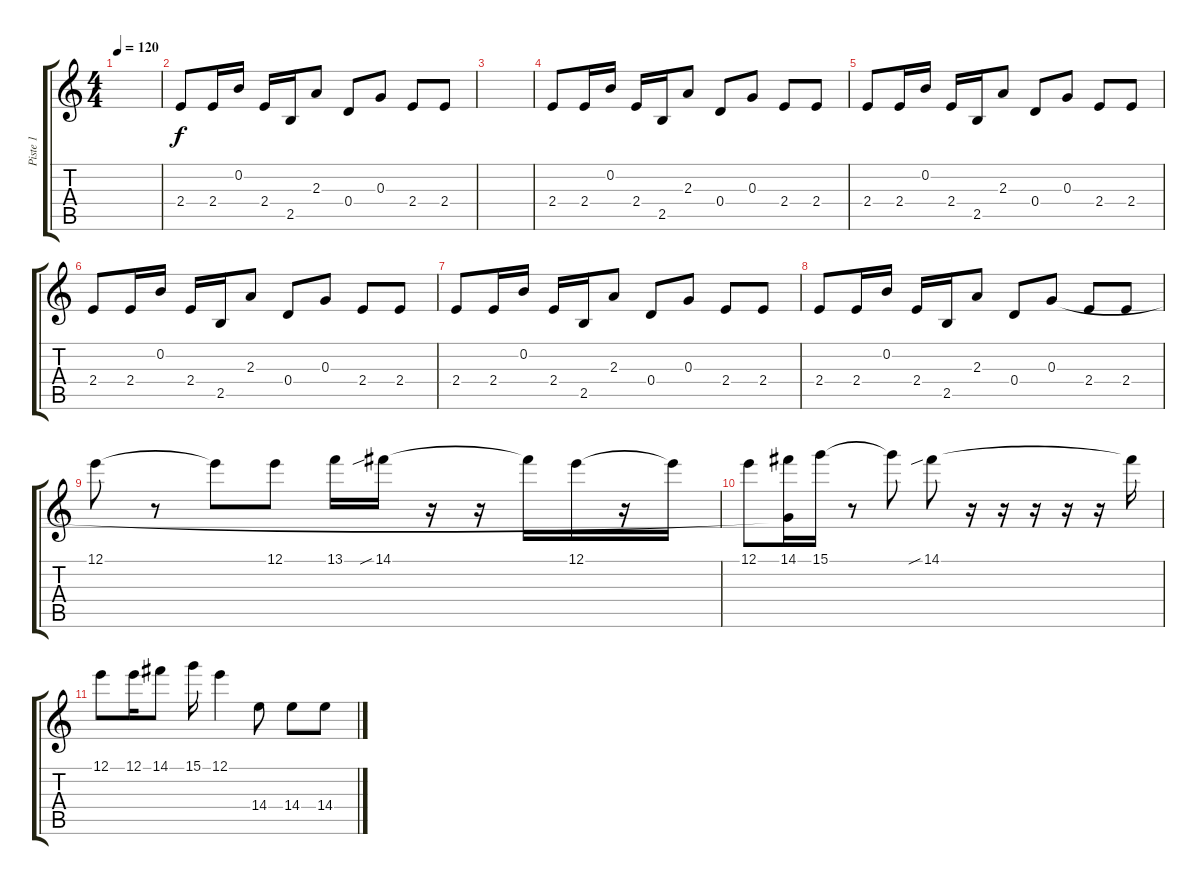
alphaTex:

\track ("Piste 1" "Piste 1") {instrument distortionguitar}
\staff {score tabs}
\tuning (E4 B3 G3 D3 A2 E2) {hide}
\ts (4 4)
\tempo 120
\clef g2
\ks c
|
2.4.8 2.4.16 0.2.16 2.4.16 2.5.16 2.3.8 0.4.8 0.3.8 2.4.8 2.4.8 |
|
2.4.8 2.4.16 0.2.16 2.4.16 2.5.16 2.3.8 0.4.8 0.3.8 2.4.8 2.4.8 |
2.4.8 2.4.16 0.2.16 2.4.16 2.5.16 2.3.8 0.4.8 0.3.8 2.4.8 2.4.8 |
2.4.8 2.4.16 0.2.16 2.4.16 2.5.16 2.3.8 0.4.8 0.3.8 2.4.8 2.4.8 |
2.4.8 2.4.16 0.2.16 2.4.16 2.5.16 2.3.8 0.4.8 0.3.8 2.4.8 2.4.8 |
2.4.8 2.4.16 0.2.16 2.4.16 2.5.16 2.3.8 0.4.8 0.3.8 2.4.8 2.4.8 |
12.1.8 r.8 12.1{t}.8 12.1.8 13.1.16 14.1{sib}.16 r.16 r.16 14.1{t}.16 12.1.16 r.16 12.1{t}.16 |
12.1.8 (14.1 0.3{t}).16 15.1.16 r.8 15.1{t}.8 14.1{sib}.8 r.16 r.16 r.16 r.16 r.16 14.1{t}.16 |
12.1.8 12.1.16 14.1.8 15.1.16 12.1.4 14.4.8 14.4.8 14.4.8
